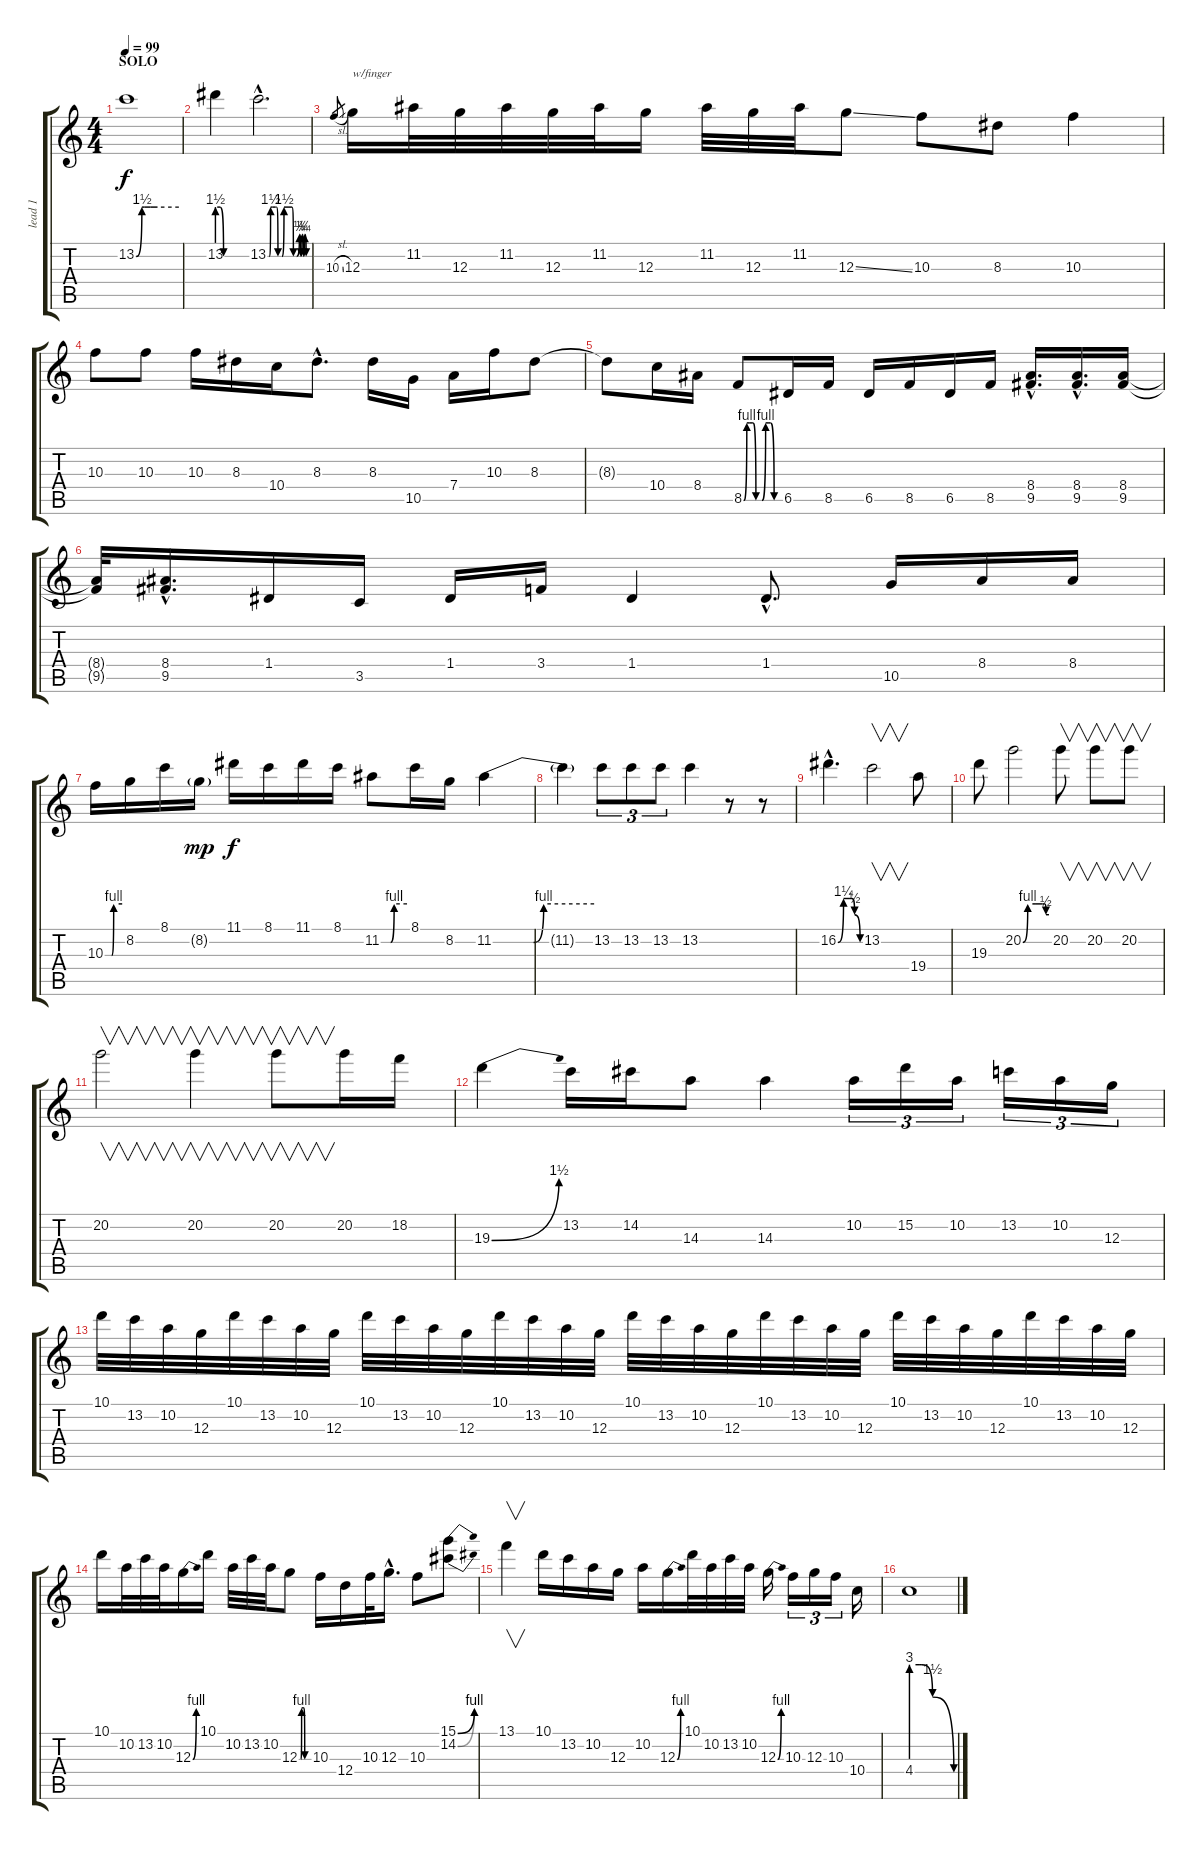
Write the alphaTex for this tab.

\track ("lead 1" "lead 1") {instrument electricguitarclean}
\staff {score tabs}
\tuning (E4 B3 G3 D3 A2 D2) {hide}
\ts (4 4)
\section ("" "SOLO")
\tempo 99
\clef g2
\ks c
13.2{be (custom 0 0 8 6 12 6 20 6 30 6 60 6)}.1{dy f volume 16 balance 8 instrument distortionguitar} |
13.2{be (custom 0 6 6 6 13 0 21 0 30 0 39 0 60 0)}.4 13.2{be (custom 0 0 2 0 4 6 7 6 11 6 13 6 15 0 17 0 21 0 24 6 27 6 30 6 36 6 38 0 40 0 43 0 47 1 49 0 51 1 53 0 55 1 57 0 60 0) hac}.2{d} |
10.3{sl}.8{gr} 12.3.16{txt "w/finger"} 11.2.32 12.3.32 11.2.32 12.3.32 11.2.32 12.3.16 11.2.32 12.3.32 11.2.32 12.3{ss}.8 10.3.8 8.3.8 10.3.4 |
10.3.8 10.3.8 10.3.16 8.3.16 10.4.16 8.3{hac}.8{d} 8.3.16 10.5.16 7.4.16 10.3.16 8.3.8 |
8.3{t}.8 10.4.16 8.4.16 8.5{be (custom 0 0 5 4 10 4 15 4 20 0 30 0 36 4 40 4 44 4 50 0 60 0)}.8 6.5.16 8.5.16 6.5.16 8.5.16 6.5.16 8.5.16 (8.4{hac} 9.5{hac}).16{d} (8.4{hac} 9.5{hac}).16{d} (8.4 9.5).16 |
(8.4{t} 9.5{t}).32 (8.4{hac} 9.5{hac}).16{d} 1.4.16 3.5.16 1.4.16 3.4.16 1.4.4 1.4{hac}.8{d} 10.5.16 8.4.16 8.4.16 |
10.3{be (custom 0 0 23 0 30 4 60 4)}.16 8.2.16 8.1.16 8.2{g}.16{dy mp} 11.1.16{dy f} 8.1.16 11.1.16 8.1.16 11.2{be (custom 0 0 22 0 30 4 60 4)}.8 8.1.16 8.2.16 11.2{be (custom 0 0 24 0 30 4 60 4)}.4 |
11.2{t}.4 13.2.8{tu (3 2)} 13.2.8{tu (3 2)} 13.2.8{tu (3 2)} 13.2.4 r.8 r.8 |
16.2{be (custom 0 0 15 5 30 5 38 5 45 2 60 0) hac}.4{d} 13.2.2{v} 19.4.8 |
19.3.8 20.2{be (custom 0 0 11 4 30 4 45 4 50 4 53 2 60 2)}.2 20.2.8{v} 20.2.8{v} 20.2.8{v} |
20.2.2{v} 20.2.4{v} 20.2.8{v} 20.2.16 18.2.16 |
19.3{be (bend 0 0 60 6)}.4 13.2.16 14.2.16 14.3.8 14.3.4 10.2.16{tu (3 2)} 15.2.16{tu (3 2)} 10.2.16{tu (3 2)} 13.2.16{tu (3 2)} 10.2.16{tu (3 2)} 12.3.16{tu (3 2)} |
10.1.32 13.2.32 10.2.32 12.3.32 10.1.32 13.2.32 10.2.32 12.3.32 10.1.32 13.2.32 10.2.32 12.3.32 10.1.32 13.2.32 10.2.32 12.3.32 10.1.32 13.2.32 10.2.32 12.3.32 10.1.32 13.2.32 10.2.32 12.3.32 10.1.32 13.2.32 10.2.32 12.3.32 10.1.32 13.2.32 10.2.32 12.3.32 |
10.1.16 10.2.32 13.2.32 10.2.32 12.3{be (bend 0 0 60 4)}.16 10.1.16 10.2.32 13.2.32 10.2.32 12.3{be (custom 0 0 11 0 15 4 30 4 35 0 45 0 60 0)}.8 10.3.16 12.4.16 10.3.32 12.3{hac}.16{d} 10.3.8 (15.1{be (bend 0 0 60 4)} 14.2{be (bend 0 0 60 4)}).8 |
13.1.4{v} 10.1.16 13.2.16 10.2.16 12.3.16 10.2.16 12.3{be (bend 0 0 60 4)}.16 10.1.32 10.2.32 13.2.32 10.2.32 12.3{be (bend 0 0 60 4)}.16 10.3.16{tu (3 2)} 12.3.16{tu (3 2)} 10.3.16{tu (3 2)} 10.4.16 |
4.4{be (custom 0 12 11 12 15 12 30 6 60 0)}.1
